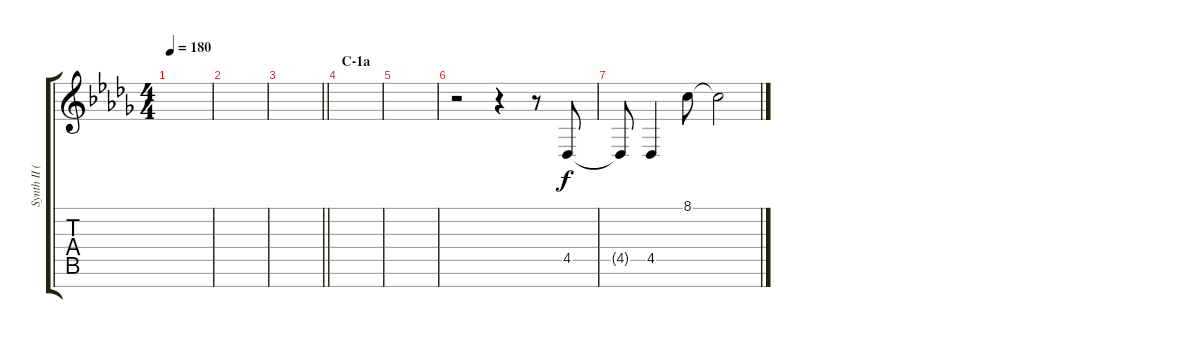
\track ("Synth II (Kotobuki Tsumugi)" "Synth II (") {instrument vibraphone}
\staff {score tabs}
\tuning (E4 B3 G3 D3 A2 E2 B1) {hide}
\ts (4 4)
\tempo 180
\clef g2
\ks db
|
|
\barLineRight lightlight
|
\section ("" "C-1a")
|
|
r.2 r.4 r.8 4.5.8 |
4.5{t}.8 4.5.4 8.1.8 8.1{t}.2
